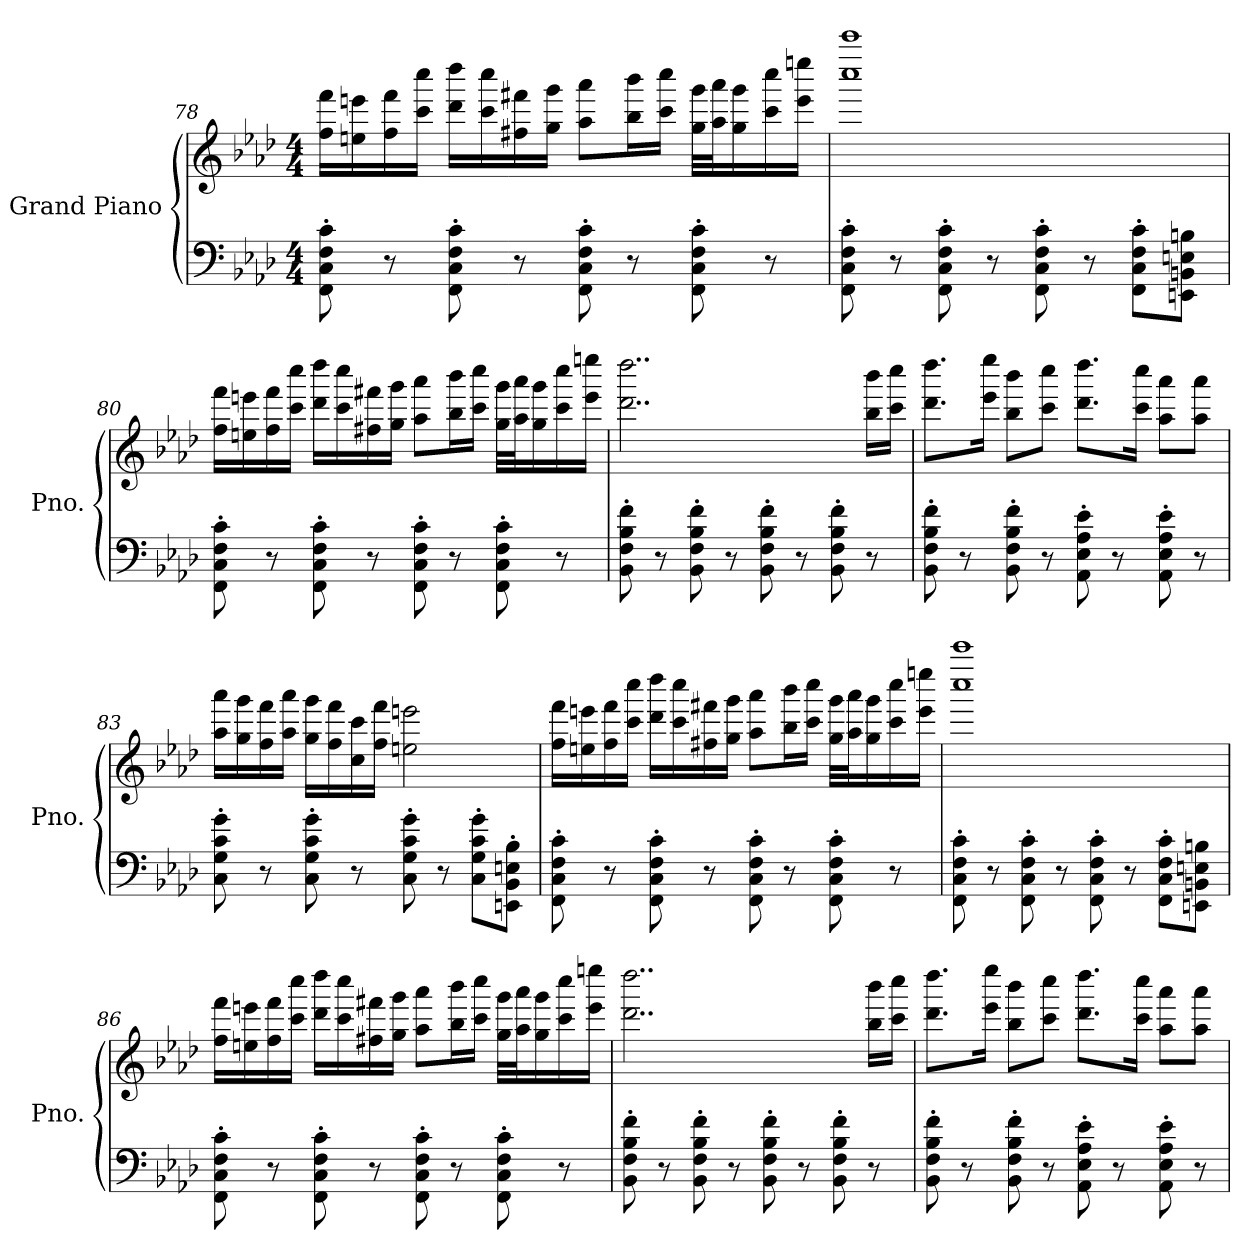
**kern	**kern
*part1	*part1
*staff2	*staff1
*I"Grand Piano	*
*I'Pno.	*
!!LO:PB:g=z
*clefF4	*clefG2
*k[b-e-a-d-]	*k[b-e-a-d-]
*M4/4	*M4/4
=78	=78
8FF\' 8C\' 8F\' 8c\'	16ff\ 16fff\LL
.	16een\ 16eeen\
8r	16ff\ 16fff\
.	16ccc\ 16cccc\JJ
8FF\' 8C\' 8F\' 8c\'	16ddd-\ 16dddd-\LL
.	16ccc\ 16cccc\
8r	16ff#X\ 16fff#X\
.	16gg\ 16ggg\JJ
8FF\' 8C\' 8F\' 8c\'	8aa-\ 8aaa-\L
8r	16bb-\ 16bbb-\L
.	16ccc\ 16cccc\JJ
8FF\' 8C\' 8F\' 8c\'	32gg\ 32ggg\LLL
.	32aa-\ 32aaa-\J
.	16gg\ 16ggg\
8r	16ccc\ 16cccc\
.	16eee\ 16eeeen\JJ
=79	=79
8FF\' 8C\' 8F\' 8c\'	1cccc 1ccccc
8r	.
8FF\' 8C\' 8F\' 8c\'	.
8r	.
8FF\' 8C\' 8F\' 8c\'	.
8r	.
8FF\' 8C\' 8F\' 8c\'L	.
8EEn\ 8BBn\ 8En\ 8Bn\J	.
!!LO:LB:g=z
=80	=80
8FF\' 8C\' 8F\' 8c\'	16ff\ 16fff\LL
.	16een\ 16eeen\
8r	16ff\ 16fff\
.	16ccc\ 16cccc\JJ
8FF\' 8C\' 8F\' 8c\'	16ddd-\ 16dddd-\LL
.	16ccc\ 16cccc\
8r	16ff#X\ 16fff#X\
.	16gg\ 16ggg\JJ
8FF\' 8C\' 8F\' 8c\'	8aa-\ 8aaa-\L
8r	16bb-\ 16bbb-\L
.	16ccc\ 16cccc\JJ
8FF\' 8C\' 8F\' 8c\'	32gg\ 32ggg\LLL
.	32aa-\ 32aaa-\J
.	16gg\ 16ggg\
8r	16ccc\ 16cccc\
.	16eee\ 16eeeen\JJ
=81	=81
8BB-\' 8F\' 8B-\' 8f\'	2..ddd-\ 2..dddd-\
8r	.
8BB-\' 8F\' 8B-\' 8f\'	.
8r	.
8BB-\' 8F\' 8B-\' 8f\'	.
8r	.
8BB-\' 8F\' 8B-\' 8f\'	.
8r	16bb-\ 16bbb-\LL
.	16ccc\ 16cccc\JJ
=82	=82
8BB-\' 8F\' 8B-\' 8f\'	8.ddd-\ 8.dddd-\L
8r	.
.	16eee-\ 16eeee-\Jk
8BB-\' 8F\' 8B-\' 8f\'	8bb-\ 8bbb-\L
8r	8ccc\ 8cccc\J
8AA-\' 8E-\' 8A-\' 8e-\'	8.ddd-\ 8.dddd-\L
8r	.
.	16ccc\ 16cccc\Jk
8AA-\' 8E-\' 8A-\' 8e-\'	8aa-\ 8aaa-\L
8r	8aa-\ 8aaa-\J
!!LO:LB:g=z
=83	=83
8C\' 8G\' 8c\' 8g\'	16aa-\ 16aaa-\LL
.	16gg\ 16ggg\
8r	16ff\ 16fff\
.	16aa-\ 16aaa-\JJ
8C\' 8G\' 8c\' 8g\'	16gg\ 16ggg\LL
.	16ff\ 16fff\
8r	16cc\ 16ccc\
.	16ff\ 16fff\JJ
8C\' 8G\' 8c\' 8g\'	2een\ 2eeen\
8r	.
8C\' 8G\' 8c\' 8g\'L	.
8EEn\' 8BB-\' 8En\' 8B-\'J	.
=84	=84
8FF\' 8C\' 8F\' 8c\'	16ff\ 16fff\LL
.	16een\ 16eeen\
8r	16ff\ 16fff\
.	16ccc\ 16cccc\JJ
8FF\' 8C\' 8F\' 8c\'	16ddd-\ 16dddd-\LL
.	16ccc\ 16cccc\
8r	16ff#X\ 16fff#X\
.	16gg\ 16ggg\JJ
8FF\' 8C\' 8F\' 8c\'	8aa-\ 8aaa-\L
8r	16bb-\ 16bbb-\L
.	16ccc\ 16cccc\JJ
8FF\' 8C\' 8F\' 8c\'	32gg\ 32ggg\LLL
.	32aa-\ 32aaa-\J
.	16gg\ 16ggg\
8r	16ccc\ 16cccc\
.	16eee\ 16eeeen\JJ
!!LO:LB:g=z
=85	=85
8FF\' 8C\' 8F\' 8c\'	1cccc 1ccccc
8r	.
8FF\' 8C\' 8F\' 8c\'	.
8r	.
8FF\' 8C\' 8F\' 8c\'	.
8r	.
8FF\' 8C\' 8F\' 8c\'L	.
8EEn\ 8BBn\ 8En\ 8Bn\J	.
=86	=86
8FF\' 8C\' 8F\' 8c\'	16ff\ 16fff\LL
.	16een\ 16eeen\
8r	16ff\ 16fff\
.	16ccc\ 16cccc\JJ
8FF\' 8C\' 8F\' 8c\'	16ddd-\ 16dddd-\LL
.	16ccc\ 16cccc\
8r	16ff#X\ 16fff#X\
.	16gg\ 16ggg\JJ
8FF\' 8C\' 8F\' 8c\'	8aa-\ 8aaa-\L
8r	16bb-\ 16bbb-\L
.	16ccc\ 16cccc\JJ
8FF\' 8C\' 8F\' 8c\'	32gg\ 32ggg\LLL
.	32aa-\ 32aaa-\J
.	16gg\ 16ggg\
8r	16ccc\ 16cccc\
.	16eee\ 16eeeen\JJ
=87	=87
8BB-\' 8F\' 8B-\' 8f\'	2..ddd-\ 2..dddd-\
8r	.
8BB-\' 8F\' 8B-\' 8f\'	.
8r	.
8BB-\' 8F\' 8B-\' 8f\'	.
8r	.
8BB-\' 8F\' 8B-\' 8f\'	.
8r	16bb-\ 16bbb-\LL
.	16ccc\ 16cccc\JJ
!!LO:LB:g=z
=88	=88
8BB-\' 8F\' 8B-\' 8f\'	8.ddd-\ 8.dddd-\L
8r	.
.	16eee-\ 16eeee-\Jk
8BB-\' 8F\' 8B-\' 8f\'	8bb-\ 8bbb-\L
8r	8ccc\ 8cccc\J
8AA-\' 8E-\' 8A-\' 8e-\'	8.ddd-\ 8.dddd-\L
8r	.
.	16ccc\ 16cccc\Jk
8AA-\' 8E-\' 8A-\' 8e-\'	8aa-\ 8aaa-\L
8r	8aa-\ 8aaa-\J
=	=
*-	*-
